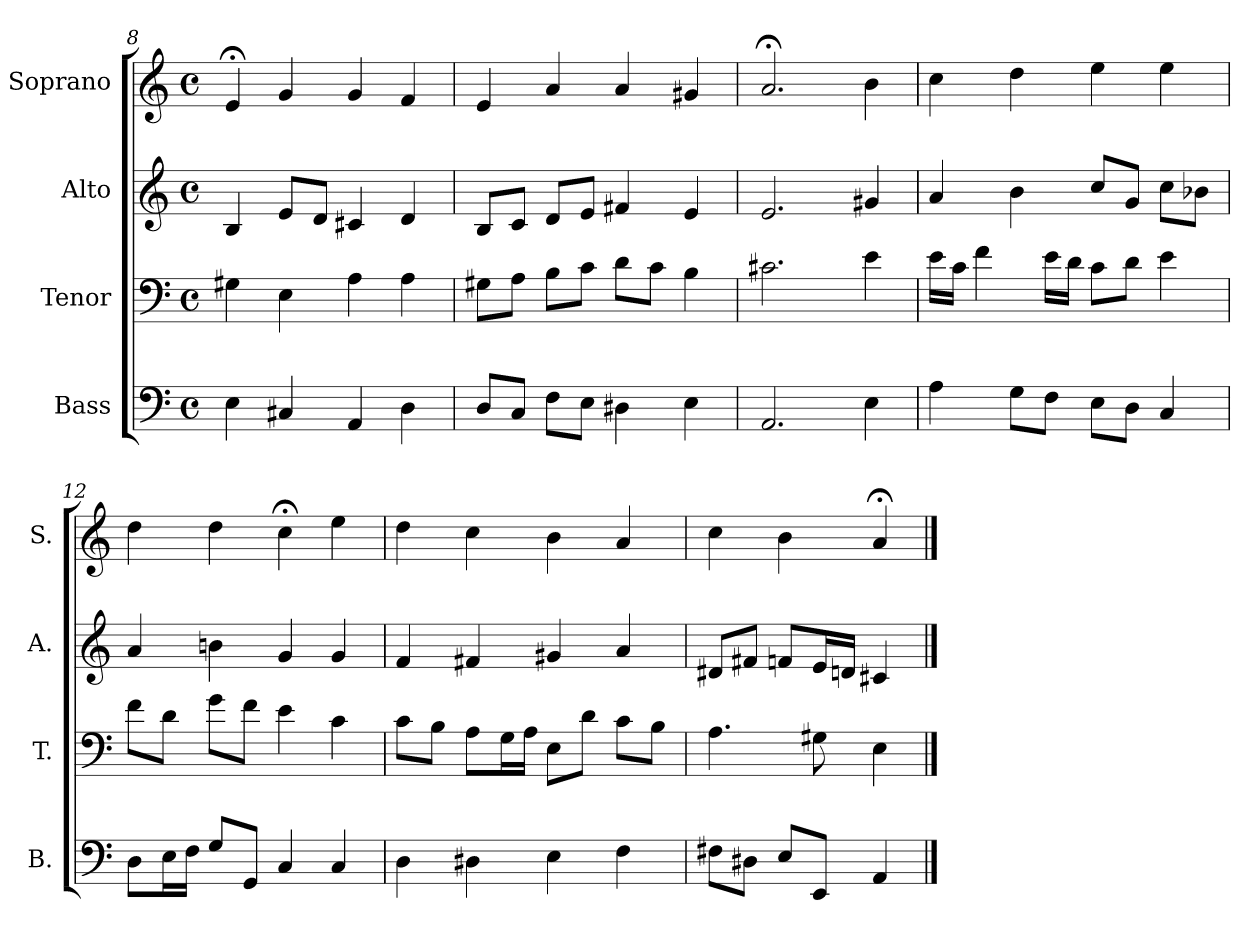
**kern	**kern	**kern	**kern
*part4	*part3	*part2	*part1
*staff4	*staff3	*staff2	*staff1
*I"Bass	*I"Tenor	*I"Alto	*I"Soprano
*I'B.	*I'T.	*I'A.	*I'S.
*clefF4	*clefF4	*clefG2	*clefG2
*k[]	*k[]	*k[]	*k[]
*a:	*a:	*a:	*a:
*M4/4	*M4/4	*M4/4	*M4/4
*met(c)	*met(c)	*met(c)	*met(c)
=8	=8	=8	=8
4E\	4G#X\	4B/	4e;</
4C#X/	4E\	8e/L	4g/
.	.	8d/J	.
4AA/	4A\	4c#X/	4g/
4D\	4A\	4d/	4f/
=9	=9	=9	=9
8D/L	8G#X\L	8B/L	4e/
8C/J	8A\J	8c/J	.
8F\L	8B\L	8d/L	4a/
8E\J	8c\J	8e/J	.
4D#X\	8d\L	4f#X/	4a/
.	8c\J	.	.
4E\	4B\	4e/	4g#X/
!!LO:LB:g=z
=10	=10	=10	=10
2.AA/	2.c#X\	2.e/	2.a;</
4E\	4e\	4g#X/	4b\
=11	=11	=11	=11
4A\	16e\LL	4a/	4cc\
.	16c\JJ	.	.
.	4f\	.	.
8G\L	.	4b\	4dd\
8F\J	16e\LL	.	.
.	16d\JJ	.	.
8E\L	8c\L	8cc/L	4ee\
8D\J	8d\J	8g/J	.
4C/	4e\	8cc\L	4ee\
.	.	8b-X\J	.
=12	=12	=12	=12
8D\L	8f\L	4a/	4dd\
16E\L	8d\J	.	.
16F\JJ	.	.	.
8G/L	8g\L	4bn\	4dd\
8GG/J	8f\J	.	.
4C/	4e\	4g/	4cc;<\
4C/	4c\	4g/	4ee\
=13	=13	=13	=13
4D\	8c\L	4f/	4dd\
.	8B\J	.	.
4D#X\	8A\L	4f#X/	4cc\
.	16G\L	.	.
.	16A\JJ	.	.
4E\	8E\L	4g#X/	4b\
.	8d\J	.	.
4F\	8c\L	4a/	4a/
.	8B\J	.	.
=14	=14	=14	=14
8F#X\L	4.A\	8d#X/L	4cc\
8D#X\J	.	8f#X/J	.
8E/L	.	8fn/L	4b\
8EE/J	8G#X\	16e/L	.
.	.	16dn/JJ	.
4AA/	4E\	4c#X/	4a;</
==	==	==	==
*-	*-	*-	*-
